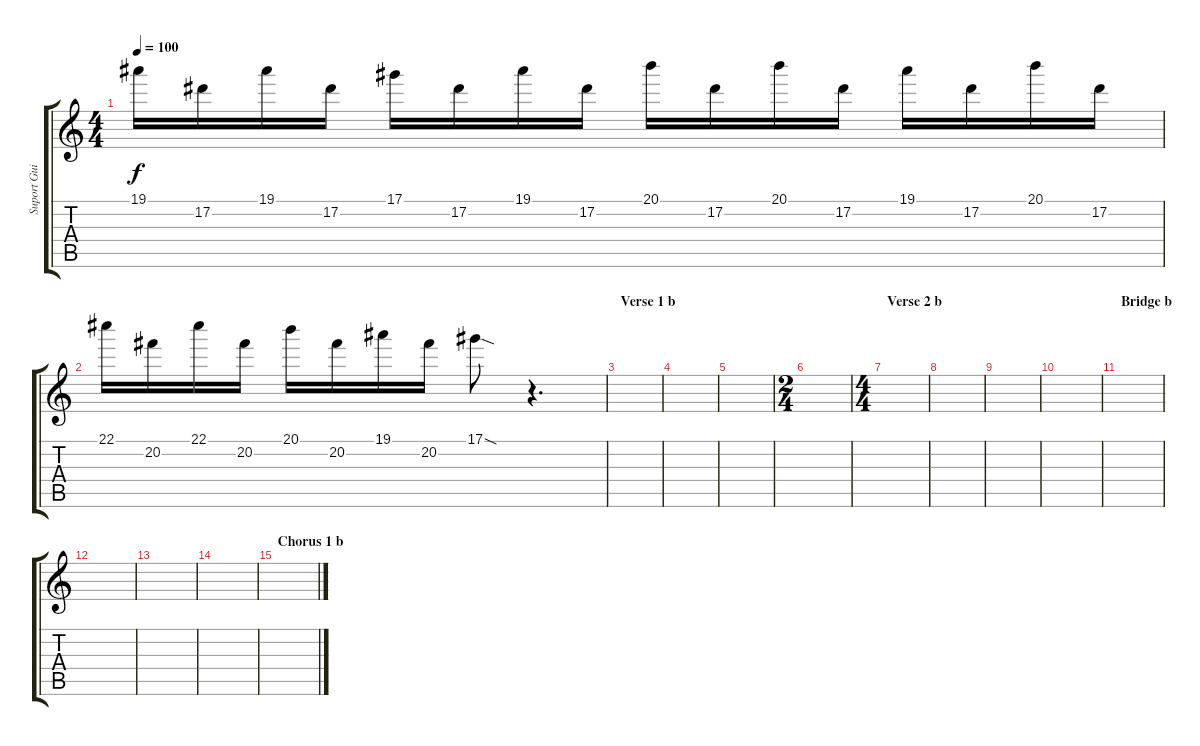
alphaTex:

\track ("Suport Guitar 2" "Suport Gui") {instrument distortionguitar}
\staff {score tabs}
\tuning (Eb4 Bb3 Gb3 Db3 Ab2 Eb2) {hide}
\ts (4 4)
\tempo 100
\clef g2
\ks c
19.1.16{dy f} 17.2.16 19.1.16 17.2.16 17.1.16 17.2.16 19.1.16 17.2.16 20.1.16 17.2.16 20.1.16 17.2.16 19.1.16 17.2.16 20.1.16 17.2.16 |
22.1.16 20.2.16 22.1.16 20.2.16 20.1.16 20.2.16 19.1.16 20.2.16 17.1{sod}.8 r.4{d} |
\section ("" "Verse 1 b")
|
|
|
\ts (2 4)
|
\ts (4 4)
\section ("" "Verse 2 b")
|
|
|
|
\section ("" "Bridge b")
|
|
|
|
\section ("" "Chorus 1 b")
